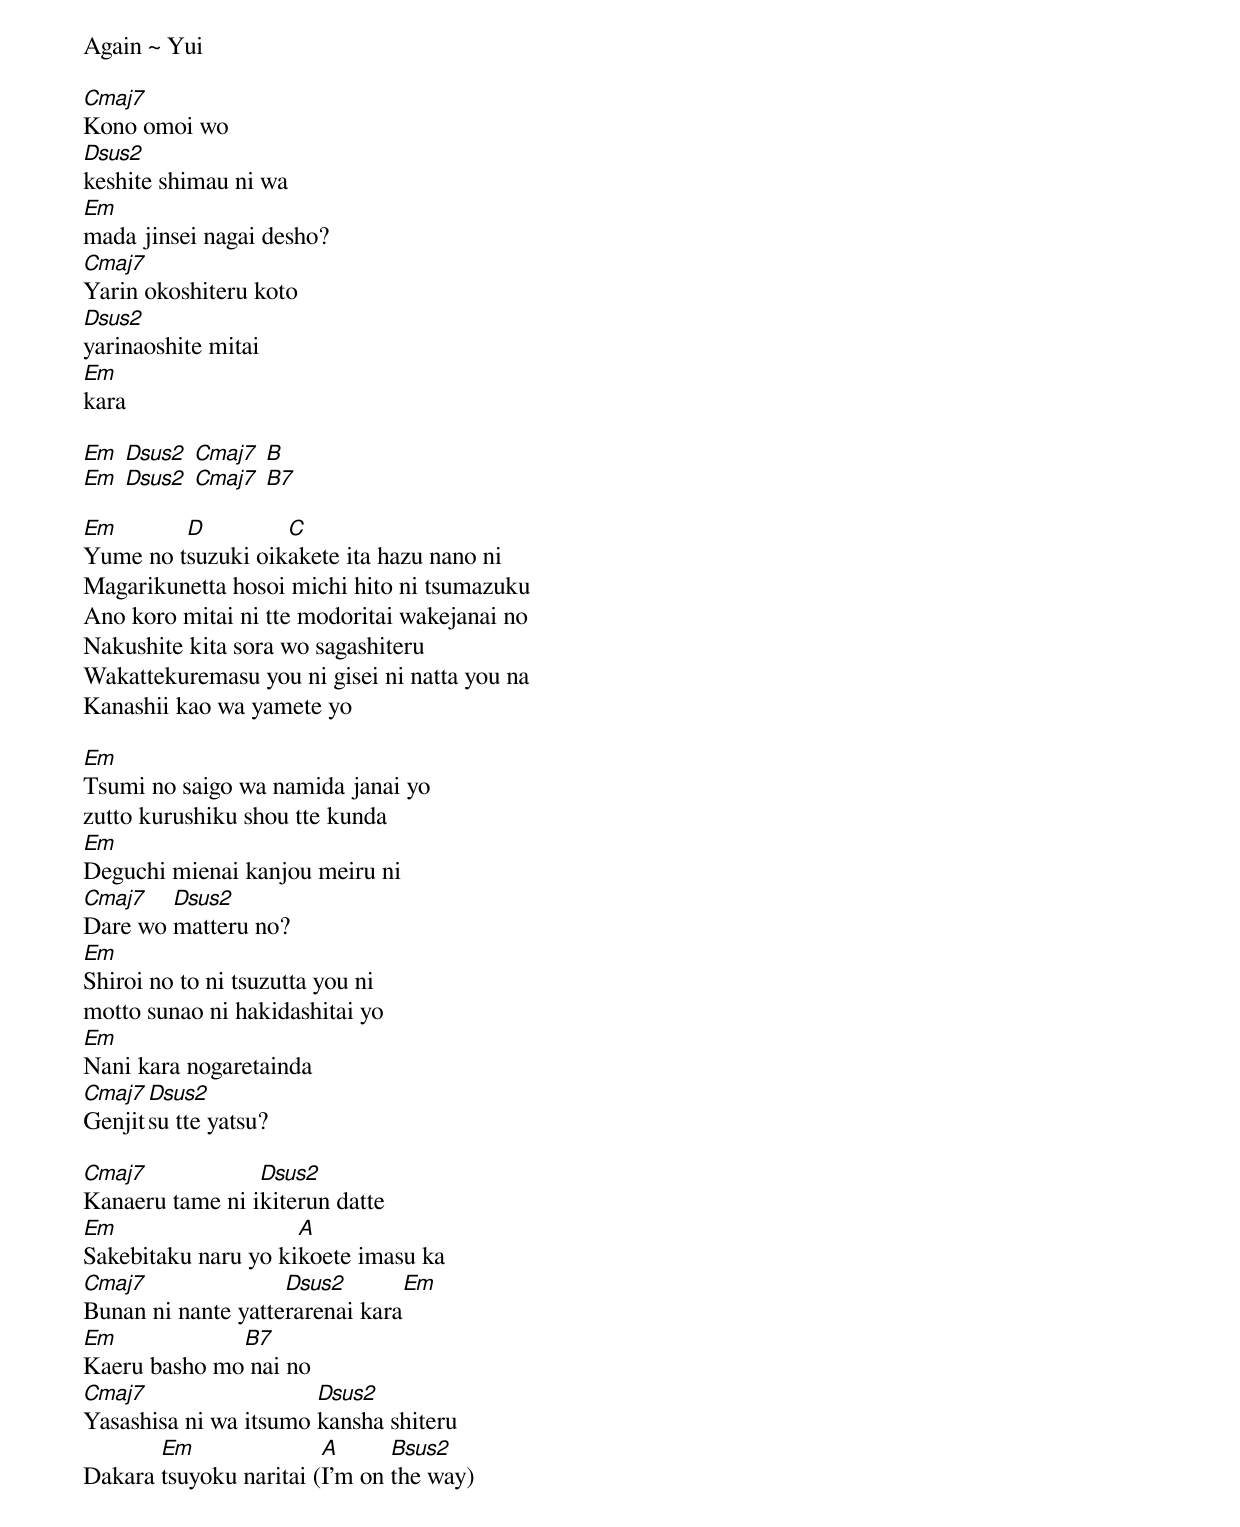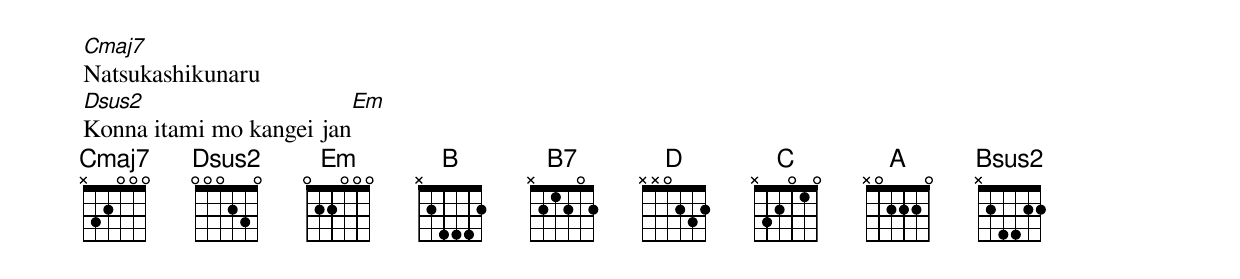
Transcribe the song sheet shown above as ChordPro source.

Again ~ Yui

[Cmaj7]Kono omoi wo
[Dsus2]keshite shimau ni wa
[Em]mada jinsei nagai desho?
[Cmaj7]Yarin okoshiteru koto
[Dsus2]yarinaoshite mitai
[Em]kara

[Em] [Dsus2] [Cmaj7] [B]
[Em] [Dsus2] [Cmaj7] [B7]

[Em]Yume no t[D]suzuki oik[C]akete ita hazu nano ni
Magarikunetta hosoi michi hito ni tsumazuku
Ano koro mitai ni tte modoritai wakejanai no
Nakushite kita sora wo sagashiteru
Wakattekuremasu you ni gisei ni natta you na
Kanashii kao wa yamete yo

[Em]Tsumi no saigo wa namida janai yo
zutto kurushiku shou tte kunda
[Em]Deguchi mienai kanjou meiru ni
[Cmaj7]Dare wo [Dsus2]matteru no?
[Em]Shiroi no to ni tsuzutta you ni
motto sunao ni hakidashitai yo
[Em]Nani kara nogaretainda
[Cmaj7]Genjit[Dsus2]su tte yatsu?

[Cmaj7]Kanaeru tame ni i[Dsus2]kiterun datte
[Em]Sakebitaku naru yo ki[A]koete imasu ka
[Cmaj7]Bunan ni nante yatte[Dsus2]rarenai kara[Em]
[Em]Kaeru basho mo[B7] nai no
[Cmaj7]Yasashisa ni wa itsumo [Dsus2]kansha shiteru
Dakara [Em]tsuyoku naritai ([A]I'm on [Bsus2]the way)
[Cmaj7]Natsukashikunaru
[Dsus2]Konna itami mo kangei jan[Em]
